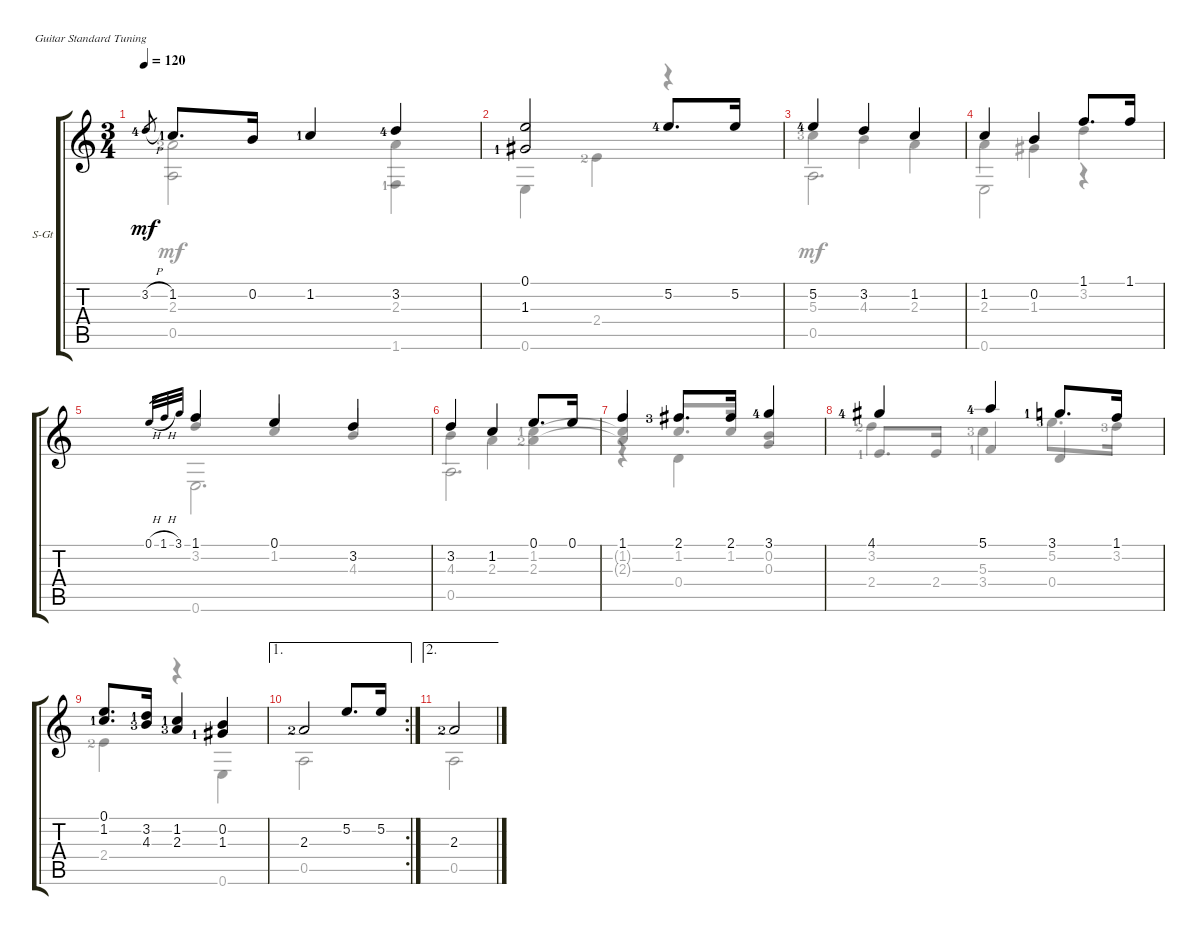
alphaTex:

\defaultSystemsLayout 4
\bracketExtendMode groupsimilarinstruments
\firstSystemTrackNameOrientation horizontal
\otherSystemsTrackNameOrientation horizontal
\track ("Steel Guitar" "S-Gt") {instrument acousticguitarsteel}
\staff {score tabs}
\tuning (E4 B3 G3 D3 A2 E2)
\voice
\ts (3 4)
\tempo 120
\clef g2
\ks c
3.2{h lf 5}.8{gr dy mf} 1.2{lf 2}.8{d} 0.2.16 1.2{lf 2}.4 3.2{lf 5}.4 |
(0.1 1.3{lf 2}).2 5.2{lf 5}.8{d} 5.2.16 |
5.2{lf 5}.4 3.2.4 1.2.4 |
1.2.4 0.2.4 1.1.8{d} 1.1.16 |
0.1{h}.32{gr} 1.1{h}.32{gr} 3.1.32{gr} 1.1.4 0.1.4 3.2.4 |
3.2.4 1.2.4 0.1.8{d} 0.1.16 |
1.1.4 2.1{lf 4}.8{d} 2.1.16 3.1{lf 5}.4 |
4.1{lf 5}.4 5.1{lf 5}.4 3.1{lf 2}.8{d} 1.1.16 |
(0.1 1.2{lf 2}).8{d} (3.2{lf 2} 4.3{lf 4}).16 (2.3{lf 4} 1.2{lf 2}).4 (0.2 1.3{lf 2}).4 |
\ae 1
\rc 2
2.3{lf 3}.2 5.2.8{d} 5.2.16 |
\ae 2
2.3{lf 3}.2
\voice
\clef g2
\ottava regular
\simile none
\ks c
(2.3{lf 3} 0.5).2{dy mf} (1.6{lf 2} 2.3).4 |
0.6.4 2.4{lf 3}.4 r.4 |
5.3{lf 4}.4 4.3.4 2.3.4 |
2.3.4 1.3.4 3.2.4 |
3.2.4{beam invert} 1.2.4{beam invert} 4.3.4{beam invert} |
4.3.4 2.3.4 (2.3{lf 3} 1.2{lf 2}).4 |
(1.2{t} 2.3{t}).4{beam invert} 1.2.8{d beam invert} 1.2.16 (0.2 0.3).4{beam invert} |
2.4{lf 2}.8{d beam invert} 2.4.16 3.4{lf 2}.4{beam invert} 0.4.4{beam invert} |
2.4{lf 3}.4 r.4 0.6.4 |
0.5.2 |
0.5.2
\voice
\clef g2
\ottava regular
\simile none
\ks c
|
|
0.5.2{d} |
0.6.2 r.4 |
0.6.2{d} |
0.5.2{d} |
r.4 0.4.4 |
3.2{lf 3}.4 5.3{lf 4}.4 5.2{lf 4}.8{d} 3.2{lf 4}.16 |
|
|
